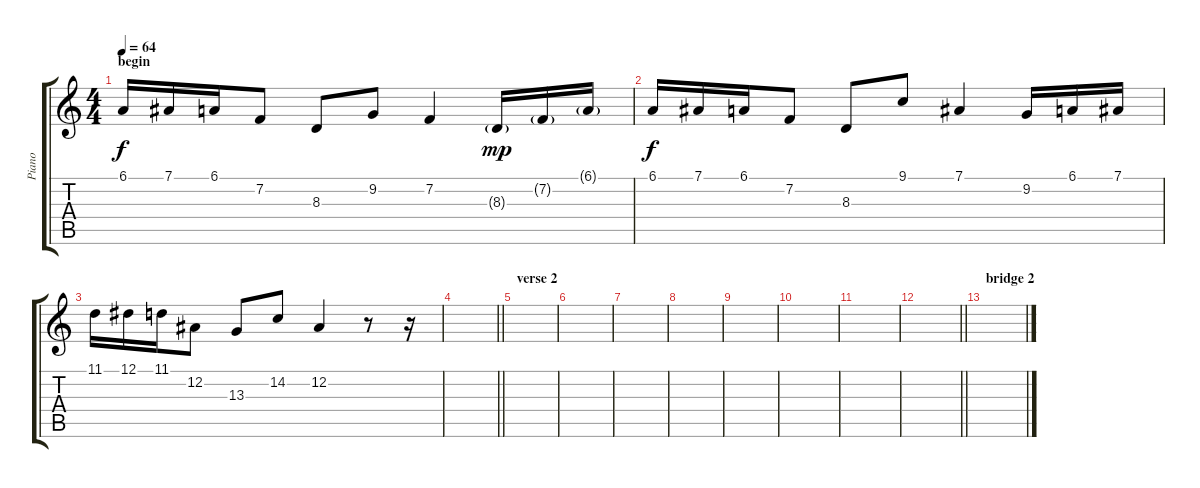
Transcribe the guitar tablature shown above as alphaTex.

\track ("Piano" "Piano") {instrument acousticgrandpiano}
\staff {score tabs}
\tuning (Eb4 Bb3 Gb3 Db3 Ab2 Eb2) {hide}
\ts (4 4)
\section ("" "begin")
\tempo 64
\clef g2
\ks c
6.1.16{dy f} 7.1.16 6.1.16 7.2.8 8.3.8 9.2.8 7.2.4 8.3{g}.16{dy mp} 7.2{g}.16 6.1{g}.16 |
6.1.16{dy f} 7.1.16 6.1.16 7.2.8 8.3.8 9.1.8 7.1.4 9.2.16 6.1.16 7.1.16 |
11.1.16 12.1.16 11.1.16 12.2.8 13.3.8 14.2.8 12.2.4 r.8 r.16 |
\barLineRight lightlight
|
\section ("" "verse 2")
|
|
|
|
|
|
|
\barLineRight lightlight
|
\section ("" "bridge 2")
